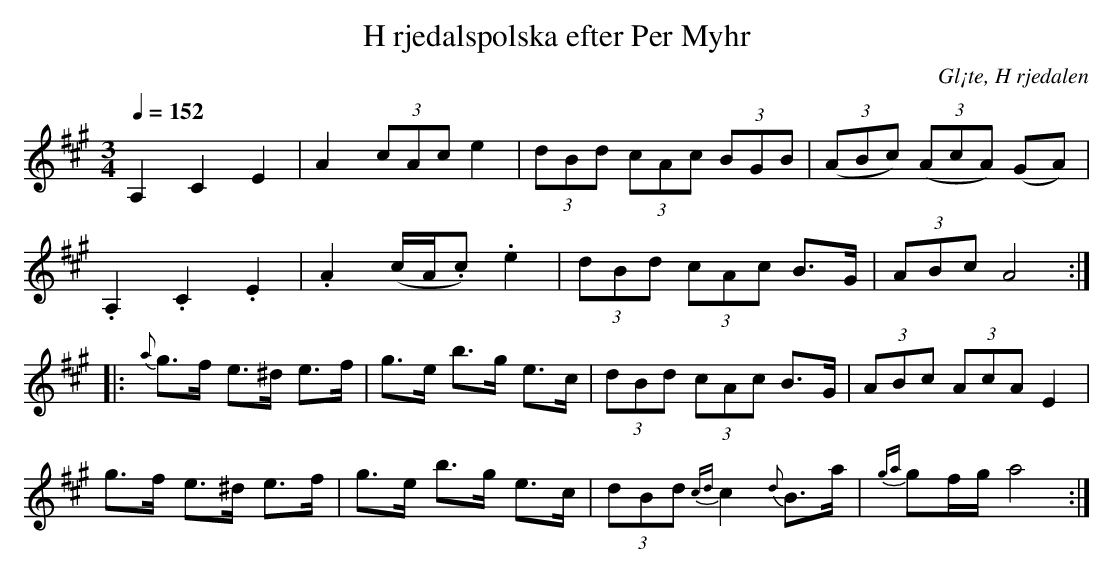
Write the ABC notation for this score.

X:1
T:H rjedalspolska efter Per Myhr
O:Gl¡te, H rjedalen
M:3/4
L:1/8
Q:1/4=152
K:A
A,2 C2 E2|A2 (3cAc e2|(3dBd (3cAc (3BGB|((3ABc) ((3AcA) (GA)|!
.A,2 .C2 .E2|.A2 (c/A/.c) .e2|(3dBd (3cAc B>G|(3ABc A4::!
{a}g>f e>^d e>f|g>e b>g e>c|(3dBd (3cAc B>G|(3ABc (3AcA E2|!
g>f e>^d e>f|g>e b>g e>c|(3dBd {cd}c2 {d}B>a|{ga}gf/g/ a4:|]
